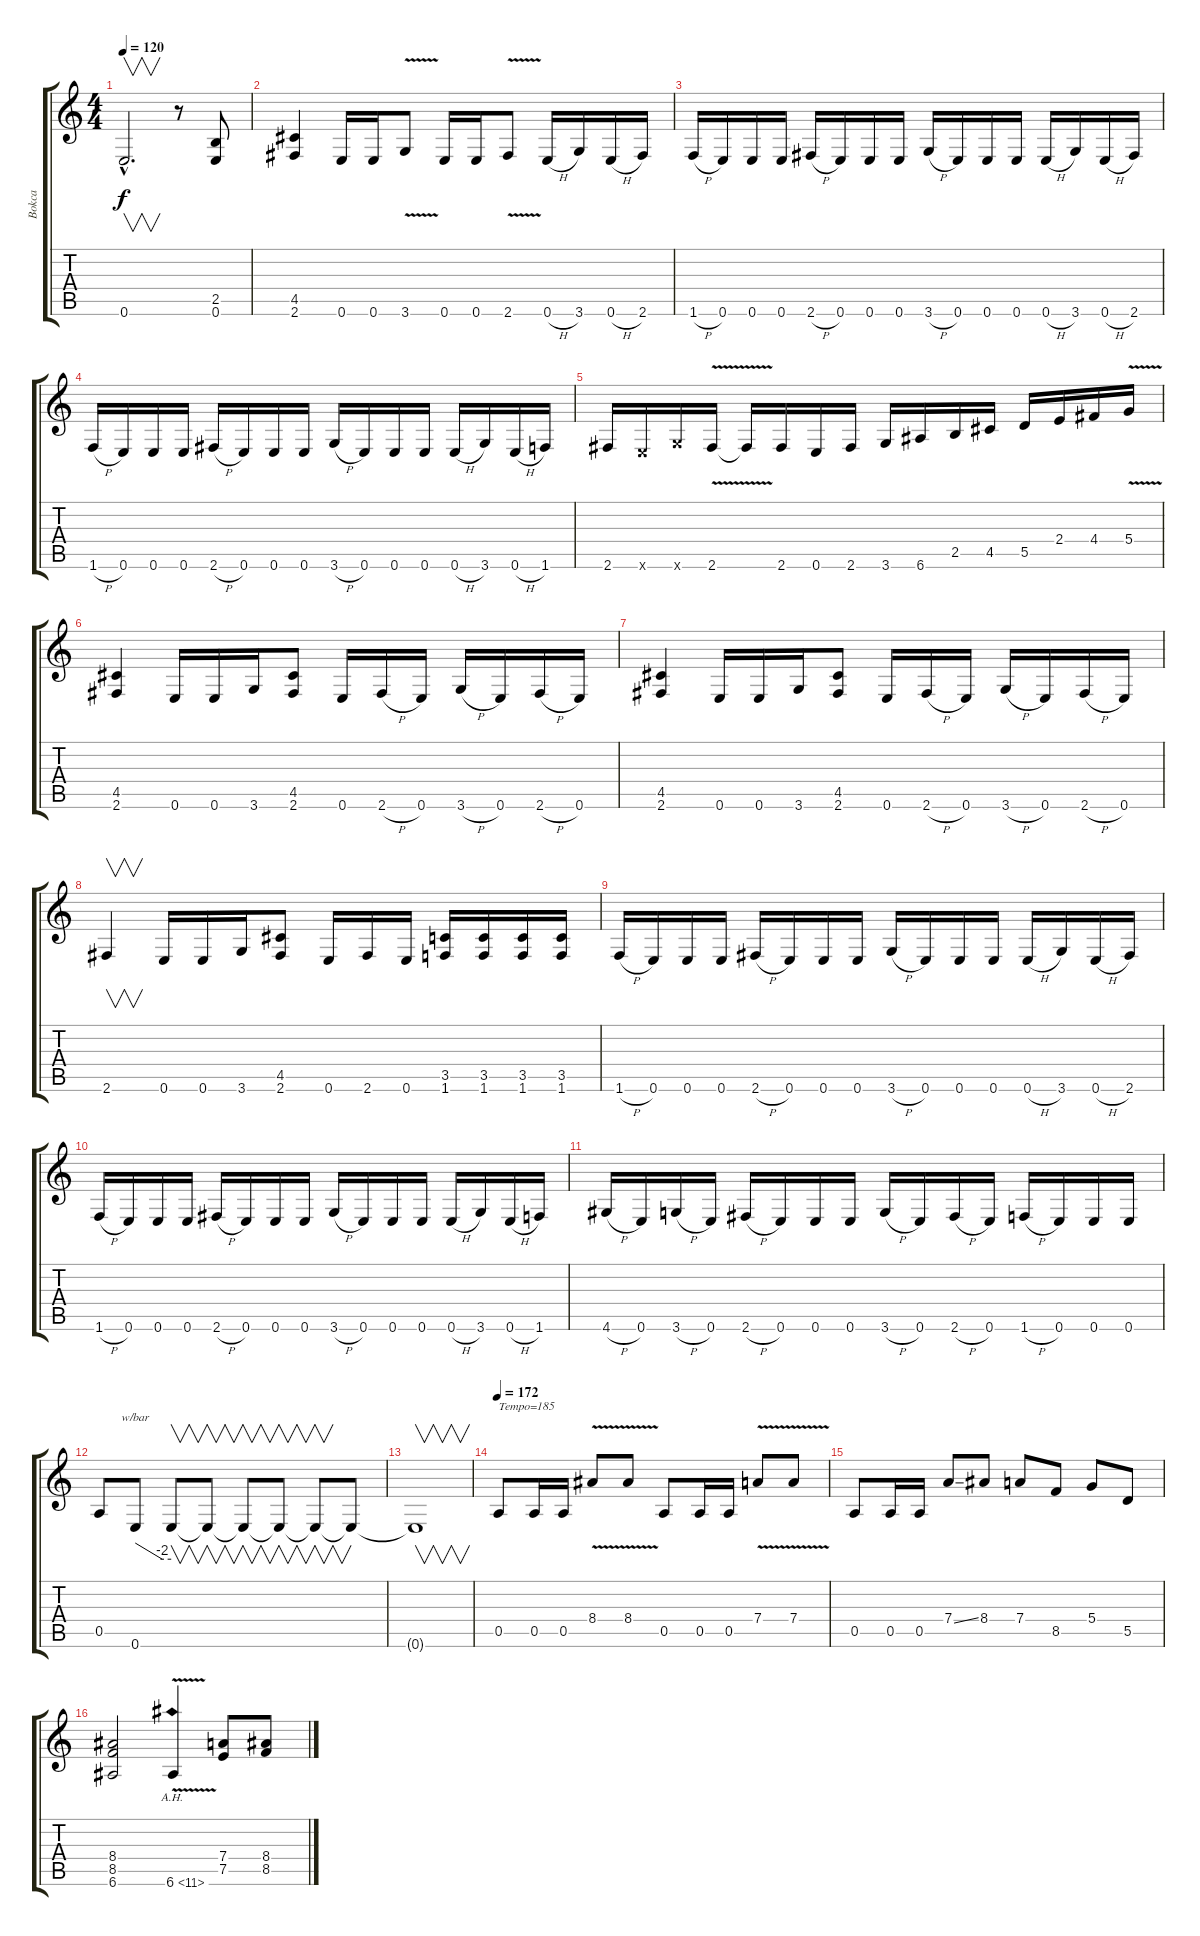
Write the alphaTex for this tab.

\track ("Bokca" "Bokca") {instrument distortionguitar}
\staff {score tabs}
\tuning (E4 B3 G3 D3 A2 E2) {hide}
\ts (4 4)
\tempo 120
\clef g2
\ks c
0.6{hac t}.2{v d dy f} r.8 (2.5 0.6).8 |
(4.5 2.6).4 0.6.16 0.6.16 3.6{v}.8 0.6.16 0.6.16 2.6{v}.8 0.6{h}.16 3.6.16 0.6{h}.16 2.6.16 |
1.6{h}.16 0.6.16 0.6.16 0.6.16 2.6{h}.16 0.6.16 0.6.16 0.6.16 3.6{h}.16 0.6.16 0.6.16 0.6.16 0.6{h}.16 3.6.16 0.6{h}.16 2.6.16 |
1.6{h}.16 0.6.16 0.6.16 0.6.16 2.6{h}.16 0.6.16 0.6.16 0.6.16 3.6{h}.16 0.6.16 0.6.16 0.6.16 0.6{h}.16 3.6.16 0.6{h}.16 1.6.16 |
2.6.16 0.6{x}.16 3.6{x}.16 2.6{v}.16 2.6{t}.16 2.6.16 0.6.16 2.6.16 3.6.16 6.6.16 2.5.16 4.5.16 5.5.16 2.4.16 4.4.16 5.4{v}.16 |
(4.5 2.6).4 0.6.16 0.6.16 3.6.16 (4.5 2.6).8 0.6.16 2.6{h}.16 0.6.16 3.6{h}.16 0.6.16 2.6{h}.16 0.6.16 |
(4.5 2.6).4 0.6.16 0.6.16 3.6.16 (4.5 2.6).8 0.6.16 2.6{h}.16 0.6.16 3.6{h}.16 0.6.16 2.6{h}.16 0.6.16 |
2.6.4{v} 0.6.16 0.6.16 3.6.16 (4.5 2.6).8 0.6.16 2.6.16 0.6.16 (3.5 1.6).16 (3.5 1.6).16 (3.5 1.6).16 (3.5 1.6).16 |
1.6{h}.16 0.6.16 0.6.16 0.6.16 2.6{h}.16 0.6.16 0.6.16 0.6.16 3.6{h}.16 0.6.16 0.6.16 0.6.16 0.6{h}.16 3.6.16 0.6{h}.16 2.6.16 |
1.6{h}.16 0.6.16 0.6.16 0.6.16 2.6{h}.16 0.6.16 0.6.16 0.6.16 3.6{h}.16 0.6.16 0.6.16 0.6.16 0.6{h}.16 3.6.16 0.6{h}.16 1.6.16 |
4.6{h}.16 0.6.16 3.6{h}.16 0.6.16 2.6{h}.16 0.6.16 0.6.16 0.6.16 3.6{h}.16 0.6.16 2.6{h}.16 0.6.16 1.6{h}.16 0.6.16 0.6.16 0.6.16 |
0.5.8 0.6.8{tbe (custom default 0 0 45 -8 60 -8)} 0.6{t}.8{v} 0.6{t}.8{v} 0.6{t}.8{v} 0.6{t}.8{v} 0.6{t}.8{v} 0.6{t}.8 |
0.6{t}.1{v} |
\tempo 172
0.5.8{txt "Tempo=185"} 0.5.16 0.5.16 8.4{v}.8 8.4{v}.8 0.5.8 0.5.16 0.5.16 7.4{v}.8 7.4{v}.8 |
0.5.8 0.5.16 0.5.16 7.4{ss}.8 8.4.8 7.4.8 8.5.8 5.4.8 5.5.8 |
(8.4 8.5 6.6).2 6.6{ah 5 v}.4 (7.4 7.5).8 (8.4 8.5).8
